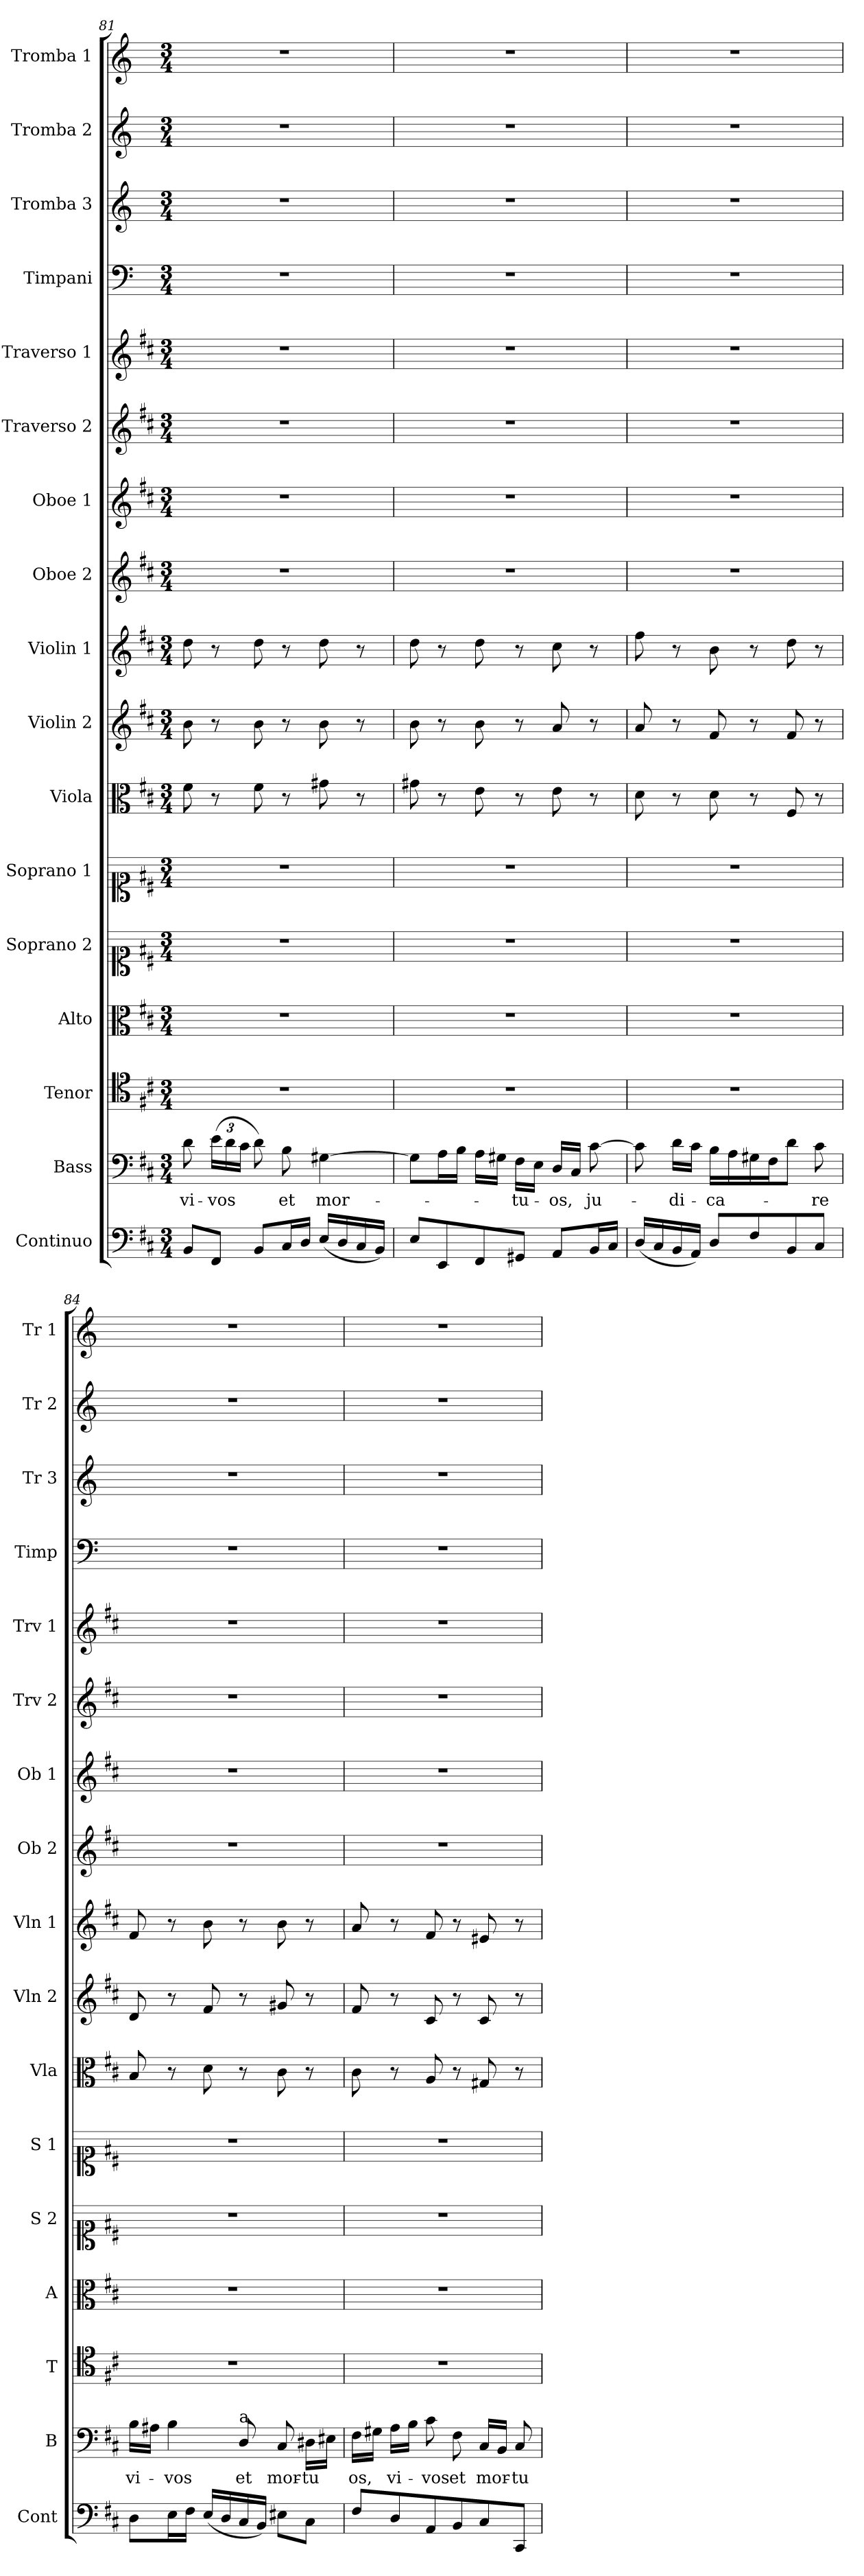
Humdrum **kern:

**kern	**kern	**text	**kern	**kern	**kern	**kern	**kern	**kern	**kern	**kern	**kern	**kern	**kern	**kern	**kern	**kern	**kern
*part17	*part16	*part16	*part15	*part14	*part13	*part12	*part11	*part10	*part9	*part8	*part7	*part6	*part5	*part4	*part3	*part2	*part1
*staff17	*staff16	*staff16	*staff15	*staff14	*staff13	*staff12	*staff11	*staff10	*staff9	*staff8	*staff7	*staff6	*staff5	*staff4	*staff3	*staff2	*staff1
*I"Continuo	*I"Bass	*	*I"Tenor	*I"Alto	*I"Soprano 2	*I"Soprano 1	*I"Viola	*I"Violin 2	*I"Violin 1	*I"Oboe 2	*I"Oboe 1	*I"Traverso 2	*I"Traverso 1	*I"Timpani	*I"Tromba 3	*I"Tromba 2	*I"Tromba 1
*I'Cont	*I'B	*	*I'T	*I'A	*I'S 2	*I'S 1	*I'Vla	*I'Vln 2	*I'Vln 1	*I'Ob 2	*I'Ob 1	*I'Trv 2	*I'Trv 1	*I'Timp	*I'Tr 3	*I'Tr 2	*I'Tr 1
*clefF4	*clefF4	*	*clefC4	*clefC3	*clefC1	*clefC1	*clefC3	*clefG2	*clefG2	*clefG2	*clefG2	*clefG2	*clefG2	*clefF4	*clefG2	*clefG2	*clefG2
*	*	*	*	*	*	*	*	*	*	*	*	*	*	*ITrd-1c-2	*ITrd-1c-2	*ITrd-1c-2	*ITrd-1c-2
*k[f#c#]	*k[f#c#]	*	*k[f#c#]	*k[f#c#]	*k[f#c#]	*k[f#c#]	*k[f#c#]	*k[f#c#]	*k[f#c#]	*k[f#c#]	*k[f#c#]	*k[f#c#]	*k[f#c#]	*k[f#c#]	*k[f#c#]	*k[f#c#]	*k[f#c#]
*M3/4	*M3/4	*	*M3/4	*M3/4	*M3/4	*M3/4	*M3/4	*M3/4	*M3/4	*M3/4	*M3/4	*M3/4	*M3/4	*M3/4	*M3/4	*M3/4	*M3/4
=81	=81	=81	=81	=81	=81	=81	=81	=81	=81	=81	=81	=81	=81	=81	=81	=81	=81
!	!	!LO:LY:b	!	!	!	!	!	!	!	!	!	!	!	!	!	!	!
8BB/L	8d\	vi-	2.r	2.r	2.r	2.r	8f#\	8b\	8dd\	2.r	2.r	2.r	2.r	2.r	2.r	2.r	2.r
*	*Xbrackettup	*	*	*	*	*	*	*	*	*	*	*	*	*	*	*	*
!	!	!LO:LY:b	!	!	!	!	!	!	!	!	!	!	!	!	!	!	!
8FF#/J	(24e\LL	-vos	.	.	.	.	8r	8r	8r	.	.	.	.	.	.	.	.
.	24d\	.	.	.	.	.	.	.	.	.	.	.	.	.	.	.	.
.	24c#\JJ	.	.	.	.	.	.	.	.	.	.	.	.	.	.	.	.
8BB/L	8d\)	.	.	.	.	.	8f#\	8b\	8dd\	.	.	.	.	.	.	.	.
!	!	!LO:LY:b	!	!	!	!	!	!	!	!	!	!	!	!	!	!	!
16C#/L	8B\	et	.	.	.	.	8r	8r	8r	.	.	.	.	.	.	.	.
16D/JJ	.	.	.	.	.	.	.	.	.	.	.	.	.	.	.	.	.
!	!	!LO:LY:b	!	!	!	!	!	!	!	!	!	!	!	!	!	!	!
(16E/LL	[4G#X\	mor-	.	.	.	.	8g#X\	8b\	8dd\	.	.	.	.	.	.	.	.
16D/	.	.	.	.	.	.	.	.	.	.	.	.	.	.	.	.	.
16C#/	.	.	.	.	.	.	8r	8r	8r	.	.	.	.	.	.	.	.
16BB/JJ)	.	.	.	.	.	.	.	.	.	.	.	.	.	.	.	.	.
=82	=82	=82	=82	=82	=82	=82	=82	=82	=82	=82	=82	=82	=82	=82	=82	=82	=82
8E/L	8G#\L]	.	2.r	2.r	2.r	2.r	8g#X\	8b\	8dd\	2.r	2.r	2.r	2.r	2.r	2.r	2.r	2.r
8EE/	16A\L	.	.	.	.	.	8r	8r	8r	.	.	.	.	.	.	.	.
.	16B\JJ	.	.	.	.	.	.	.	.	.	.	.	.	.	.	.	.
8FF#/	16A\LL	.	.	.	.	.	8e\	8b\	8dd\	.	.	.	.	.	.	.	.
.	16G#X\JJ	.	.	.	.	.	.	.	.	.	.	.	.	.	.	.	.
!	!	!LO:LY:b	!	!	!	!	!	!	!	!	!	!	!	!	!	!	!
8GG#X/J	16F#\LL	-tu-	.	.	.	.	8r	8r	8r	.	.	.	.	.	.	.	.
.	16E\JJ	.	.	.	.	.	.	.	.	.	.	.	.	.	.	.	.
!	!	!LO:LY:b	!	!	!	!	!	!	!	!	!	!	!	!	!	!	!
8AA/L	16D/LL	-os,	.	.	.	.	8e\	8a/	8cc#\	.	.	.	.	.	.	.	.
.	16C#/JJ	.	.	.	.	.	.	.	.	.	.	.	.	.	.	.	.
!	!	!LO:LY:b	!	!	!	!	!	!	!	!	!	!	!	!	!	!	!
16BB/L	[8c#\	ju-	.	.	.	.	8r	8r	8r	.	.	.	.	.	.	.	.
16C#/JJ	.	.	.	.	.	.	.	.	.	.	.	.	.	.	.	.	.
=83	=83	=83	=83	=83	=83	=83	=83	=83	=83	=83	=83	=83	=83	=83	=83	=83	=83
(16D/LL	8c#\]	.	2.r	2.r	2.r	2.r	8d\	8a/	8ff#\	2.r	2.r	2.r	2.r	2.r	2.r	2.r	2.r
16C#/	.	.	.	.	.	.	.	.	.	.	.	.	.	.	.	.	.
!	!	!LO:LY:b	!	!	!	!	!	!	!	!	!	!	!	!	!	!	!
16BB/	16d\LL	-di-	.	.	.	.	8r	8r	8r	.	.	.	.	.	.	.	.
16AA/JJ)	16c#\JJ	.	.	.	.	.	.	.	.	.	.	.	.	.	.	.	.
!	!	!LO:LY:b	!	!	!	!	!	!	!	!	!	!	!	!	!	!	!
8D/L	16B\LL	-ca-	.	.	.	.	8d\	8f#/	8b\	.	.	.	.	.	.	.	.
.	16A\	.	.	.	.	.	.	.	.	.	.	.	.	.	.	.	.
8F#/	16G#X\	.	.	.	.	.	8r	8r	8r	.	.	.	.	.	.	.	.
.	16F#\J	.	.	.	.	.	.	.	.	.	.	.	.	.	.	.	.
8BB/	8d\J	.	.	.	.	.	8F#/	8f#/	8dd\	.	.	.	.	.	.	.	.
!	!	!LO:LY:b	!	!	!	!	!	!	!	!	!	!	!	!	!	!	!
8C#/J	8c#\	-re	.	.	.	.	8r	8r	8r	.	.	.	.	.	.	.	.
=84	=84	=84	=84	=84	=84	=84	=84	=84	=84	=84	=84	=84	=84	=84	=84	=84	=84
!	!	!LO:LY:b	!	!	!	!	!	!	!	!	!	!	!	!	!	!	!
8D\L	16B\LL	vi-	2.r	2.r	2.r	2.r	8B/	8d/	8f#/	2.r	2.r	2.r	2.r	2.r	2.r	2.r	2.r
.	16A#X\JJ	.	.	.	.	.	.	.	.	.	.	.	.	.	.	.	.
!	!	!LO:LY:b	!	!	!	!	!	!	!	!	!	!	!	!	!	!	!
16E\L	4B\	-vos	.	.	.	.	8r	8r	8r	.	.	.	.	.	.	.	.
16F#\JJ	.	.	.	.	.	.	.	.	.	.	.	.	.	.	.	.	.
(16E/LL	.	.	.	.	.	.	8d\	8f#/	8b\	.	.	.	.	.	.	.	.
16D/	.	.	.	.	.	.	.	.	.	.	.	.	.	.	.	.	.
!	!LO:TX:a:t=a	!	!	!	!	!	!	!	!	!	!	!	!	!	!	!	!
!	!	!LO:LY:b	!	!	!	!	!	!	!	!	!	!	!	!	!	!	!
16C#/	8D/	et	.	.	.	.	8r	8r	8r	.	.	.	.	.	.	.	.
16BB/JJ)	.	.	.	.	.	.	.	.	.	.	.	.	.	.	.	.	.
!	!	!LO:LY:b	!	!	!	!	!	!	!	!	!	!	!	!	!	!	!
8E#X\L	8C#/	mor-	.	.	.	.	8c#\	8g#X/	8b\	.	.	.	.	.	.	.	.
!	!	!LO:LY:b	!	!	!	!	!	!	!	!	!	!	!	!	!	!	!
8C#\J	16D#X\LL	-tu	.	.	.	.	8r	8r	8r	.	.	.	.	.	.	.	.
.	16E#X\JJ	.	.	.	.	.	.	.	.	.	.	.	.	.	.	.	.
!!LO:PB:g=z
=85	=85	=85	=85	=85	=85	=85	=85	=85	=85	=85	=85	=85	=85	=85	=85	=85	=85
!	!	!LO:LY:b	!	!	!	!	!	!	!	!	!	!	!	!	!	!	!
8F#/L	16F#\LL	os,	2.r	2.r	2.r	2.r	8c#\	8f#/	8a/	2.r	2.r	2.r	2.r	2.r	2.r	2.r	2.r
.	16G#X\JJ	.	.	.	.	.	.	.	.	.	.	.	.	.	.	.	.
!	!	!LO:LY:b	!	!	!	!	!	!	!	!	!	!	!	!	!	!	!
8D/	16A\LL	vi-	.	.	.	.	8r	8r	8r	.	.	.	.	.	.	.	.
.	16B\JJ	.	.	.	.	.	.	.	.	.	.	.	.	.	.	.	.
!	!	!LO:LY:b	!	!	!	!	!	!	!	!	!	!	!	!	!	!	!
8AA/	8c#\	-vos	.	.	.	.	8A/	8c#/	8f#/	.	.	.	.	.	.	.	.
!	!	!LO:LY:b	!	!	!	!	!	!	!	!	!	!	!	!	!	!	!
8BB/	8F#\	et	.	.	.	.	8r	8r	8r	.	.	.	.	.	.	.	.
!	!	!LO:LY:b	!	!	!	!	!	!	!	!	!	!	!	!	!	!	!
8C#/	16C#/LL	mor-	.	.	.	.	8G#X/	8c#/	8e#X/	.	.	.	.	.	.	.	.
.	16BB/JJ	.	.	.	.	.	.	.	.	.	.	.	.	.	.	.	.
!	!	!LO:LY:b	!	!	!	!	!	!	!	!	!	!	!	!	!	!	!
8CC#/J	8C#/	-tu-	.	.	.	.	8r	8r	8r	.	.	.	.	.	.	.	.
=	=	=	=	=	=	=	=	=	=	=	=	=	=	=	=	=	=
*-	*-	*-	*-	*-	*-	*-	*-	*-	*-	*-	*-	*-	*-	*-	*-	*-	*-
